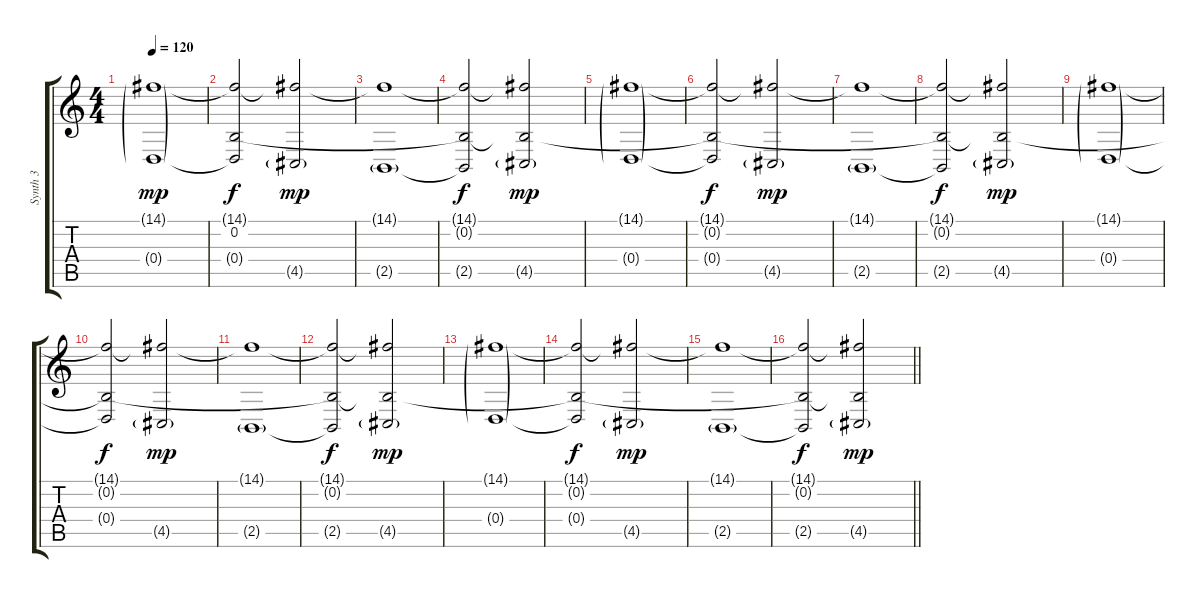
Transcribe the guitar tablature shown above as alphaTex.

\track ("Synth 3" "Synth 3") {instrument stringensemble1}
\staff {score tabs}
\tuning (E4 B3 G3 D3 A2 D2) {hide}
\ts (4 4)
\tempo 120
\clef g2
\ks c
(14.1{g} 0.4{g}).1{dy mp} |
(14.1{t} 0.2{t} 0.4{t}).2{dy f} (14.1{t} 4.5{g}).2{dy mp} |
(14.1{t} 2.5{g}).1 |
(14.1{t} 0.2{t} 2.5{t}).2{dy f} (14.1{t} 0.2{t} 4.5{g}).2{dy mp} |
(14.1{g} 0.4{g}).1 |
(14.1{t} 0.2{t} 0.4{t}).2{dy f} (14.1{t} 4.5{g}).2{dy mp} |
(14.1{t} 2.5{g}).1 |
(14.1{t} 0.2{t} 2.5{t}).2{dy f} (14.1{t} 0.2{t} 4.5{g}).2{dy mp} |
(14.1{g} 0.4{g}).1 |
(14.1{t} 0.2{t} 0.4{t}).2{dy f} (14.1{t} 4.5{g}).2{dy mp} |
(14.1{t} 2.5{g}).1 |
(14.1{t} 0.2{t} 2.5{t}).2{dy f} (14.1{t} 0.2{t} 4.5{g}).2{dy mp} |
(14.1{g} 0.4{g}).1 |
(14.1{t} 0.2{t} 0.4{t}).2{dy f} (14.1{t} 4.5{g}).2{dy mp} |
(14.1{t} 2.5{g}).1 |
\barLineRight lightlight
(14.1{t} 0.2{t} 2.5{t}).2{dy f} (14.1{t} 0.2{t} 4.5{g}).2{dy mp}
